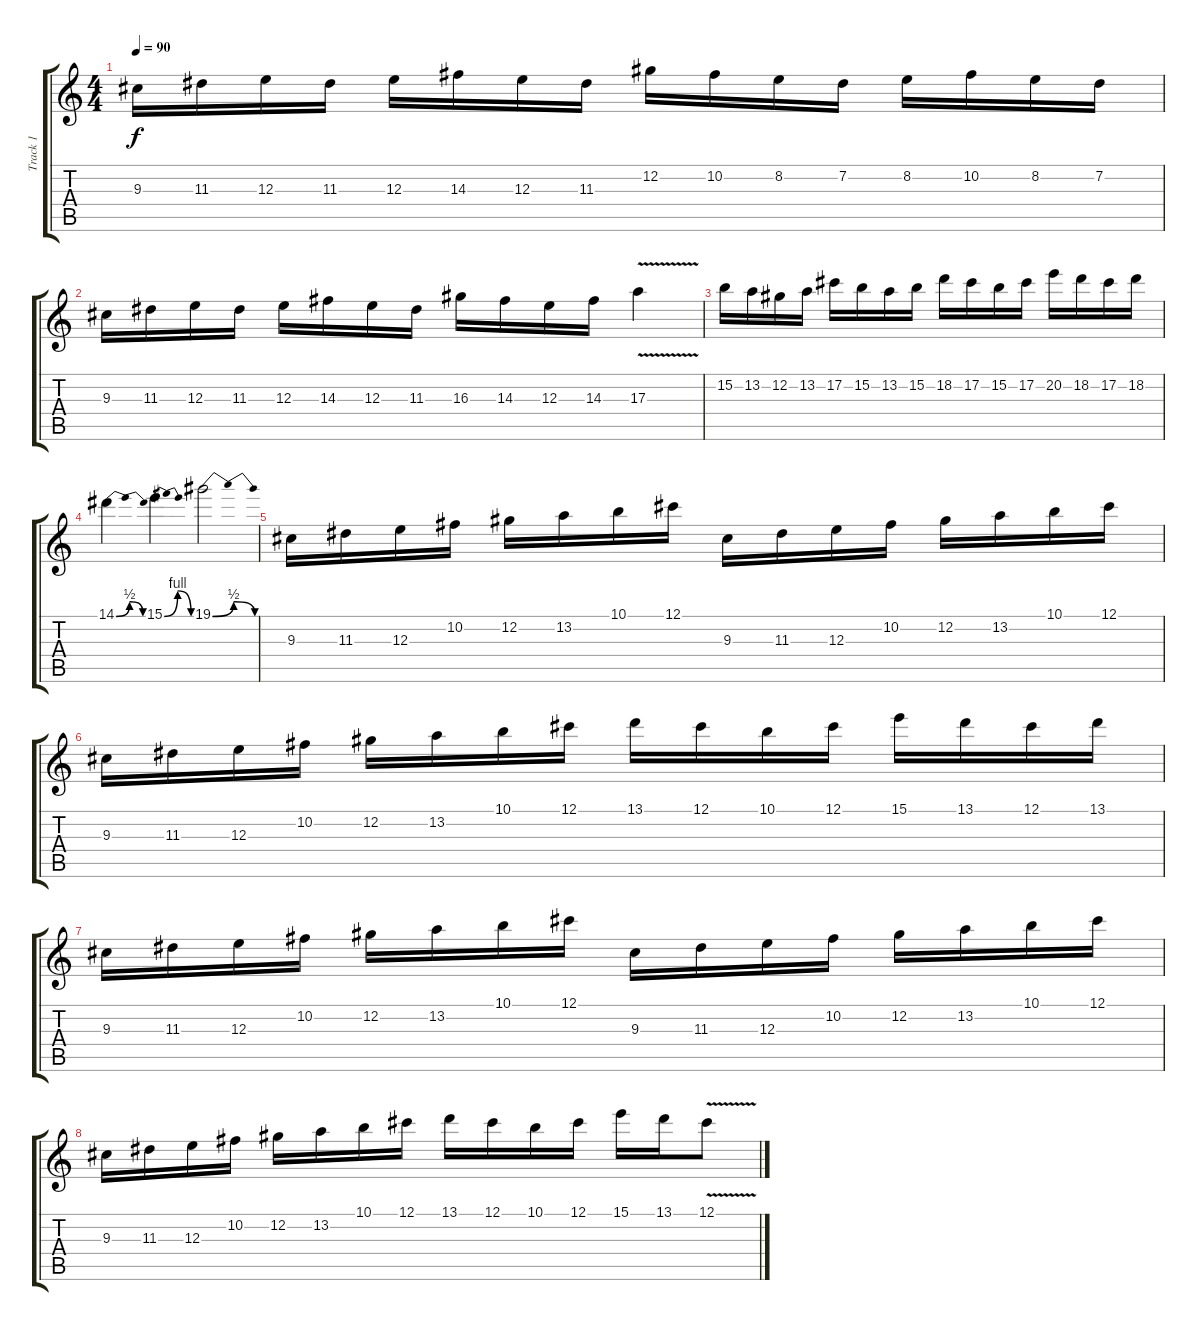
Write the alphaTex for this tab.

\track ("Track 1" "Track 1") {instrument distortionguitar}
\staff {score tabs}
\tuning (Db4 Ab3 E3 B2 Gb2 Db2) {hide}
\ts (4 4)
\tempo 90
\clef g2
\ks c
9.3.16{dy f} 11.3.16 12.3.16 11.3.16 12.3.16 14.3.16 12.3.16 11.3.16 12.2.16 10.2.16 8.2.16 7.2.16 8.2.16 10.2.16 8.2.16 7.2.16 |
9.3.16 11.3.16 12.3.16 11.3.16 12.3.16 14.3.16 12.3.16 11.3.16 16.3.16 14.3.16 12.3.16 14.3.16 17.3{v}.4 |
15.2.16 13.2.16 12.2.16 13.2.16 17.2.16 15.2.16 13.2.16 15.2.16 18.2.16 17.2.16 15.2.16 17.2.16 20.2.16 18.2.16 17.2.16 18.2.16 |
14.1{be (bendrelease 0 0 15 2 44 2 60 0)}.4 15.1{be (bendrelease 0 0 15 4 46 4 60 0)}.4 19.1{be (bendrelease 0 0 15 2 44 2 60 0)}.2 |
9.3.16 11.3.16 12.3.16 10.2.16 12.2.16 13.2.16 10.1.16 12.1.16 9.3.16 11.3.16 12.3.16 10.2.16 12.2.16 13.2.16 10.1.16 12.1.16 |
9.3.16 11.3.16 12.3.16 10.2.16 12.2.16 13.2.16 10.1.16 12.1.16 13.1.16 12.1.16 10.1.16 12.1.16 15.1.16 13.1.16 12.1.16 13.1.16 |
9.3.16 11.3.16 12.3.16 10.2.16 12.2.16 13.2.16 10.1.16 12.1.16 9.3.16 11.3.16 12.3.16 10.2.16 12.2.16 13.2.16 10.1.16 12.1.16 |
9.3.16 11.3.16 12.3.16 10.2.16 12.2.16 13.2.16 10.1.16 12.1.16 13.1.16 12.1.16 10.1.16 12.1.16 15.1.16 13.1.16 12.1{v}.8
